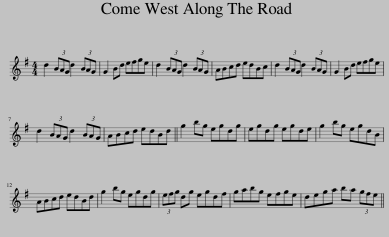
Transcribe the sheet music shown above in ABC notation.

X:1
L:1/8
M:4/4
I:linebreak $
K:G
V:1 treble
V:1
 d2 (3BAG d2 (3BAG | G2 Bd efge | d2 (3BAG d2 (3BAG | ABcd edBc | d2 (3BAG d2 (3BAG | %5
 G2 Bd efge |$ d2 (3BAG d2 (3BAG | ABcd edBd || g2 bg egdg | egdg egde | %10
 g2 bg egdB |$ ABcd edBd | g2 bg egdg | (3efg dg egdf | gabg efge | %15
 dega ba (3gfe || %16
